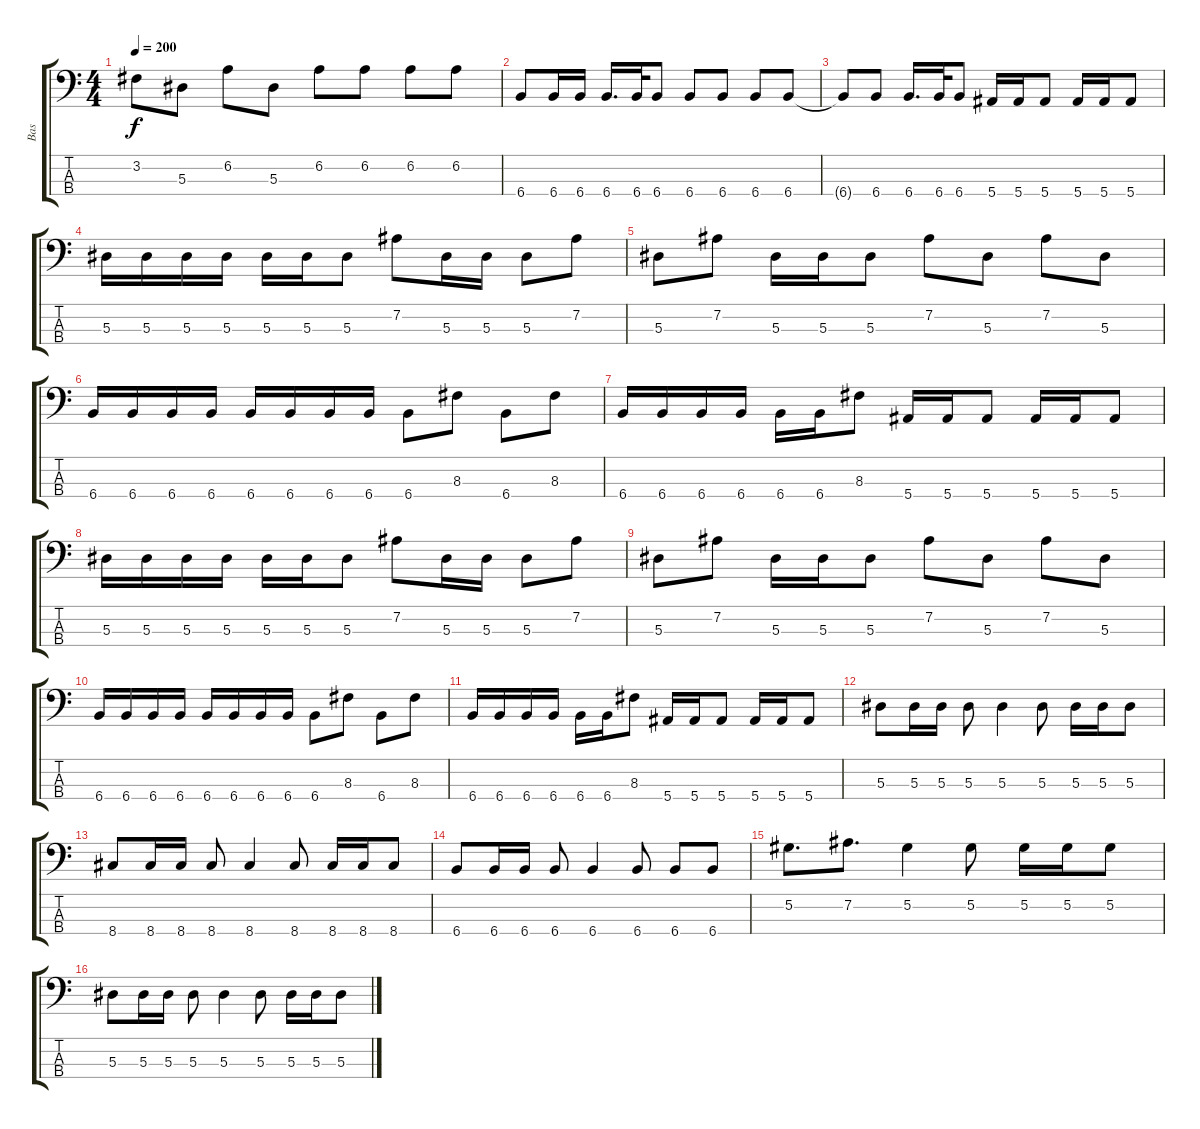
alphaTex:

\track ("Bas" "Bas") {instrument electricbassfinger}
\staff {score tabs}
\tuning (Ab2 Eb2 Bb1 F1) {hide}
\ts (4 4)
\tempo 200
\clef f4
\ks c
3.2.8{dy f} 5.3.8 6.2.8 5.3.8 6.2.8 6.2.8 6.2.8 6.2.8 |
6.4.8 6.4.16 6.4.16 6.4.16{d} 6.4.32 6.4.8 6.4.8 6.4.8 6.4.8 6.4.8 |
6.4{t}.8 6.4.8 6.4.16{d} 6.4.32 6.4.8 5.4.16 5.4.16 5.4.8 5.4.16 5.4.16 5.4.8 |
5.3.16 5.3.16 5.3.16 5.3.16 5.3.16 5.3.16 5.3.8 7.2.8 5.3.16 5.3.16 5.3.8 7.2.8 |
5.3.8 7.2.8 5.3.16 5.3.16 5.3.8 7.2.8 5.3.8 7.2.8 5.3.8 |
6.4.16 6.4.16 6.4.16 6.4.16 6.4.16 6.4.16 6.4.16 6.4.16 6.4.8 8.3.8 6.4.8 8.3.8 |
6.4.16 6.4.16 6.4.16 6.4.16 6.4.16 6.4.16 8.3.8 5.4.16 5.4.16 5.4.8 5.4.16 5.4.16 5.4.8 |
5.3.16 5.3.16 5.3.16 5.3.16 5.3.16 5.3.16 5.3.8 7.2.8 5.3.16 5.3.16 5.3.8 7.2.8 |
5.3.8 7.2.8 5.3.16 5.3.16 5.3.8 7.2.8 5.3.8 7.2.8 5.3.8 |
6.4.16 6.4.16 6.4.16 6.4.16 6.4.16 6.4.16 6.4.16 6.4.16 6.4.8 8.3.8 6.4.8 8.3.8 |
6.4.16 6.4.16 6.4.16 6.4.16 6.4.16 6.4.16 8.3.8 5.4.16 5.4.16 5.4.8 5.4.16 5.4.16 5.4.8 |
5.3.8 5.3.16 5.3.16 5.3.8 5.3.4 5.3.8 5.3.16 5.3.16 5.3.8 |
8.4.8 8.4.16 8.4.16 8.4.8 8.4.4 8.4.8 8.4.16 8.4.16 8.4.8 |
6.4.8 6.4.16 6.4.16 6.4.8 6.4.4 6.4.8 6.4.8 6.4.8 |
5.2.8{d} 7.2.8{d} 5.2.4 5.2.8 5.2.16 5.2.16 5.2.8 |
5.3.8 5.3.16 5.3.16 5.3.8 5.3.4 5.3.8 5.3.16 5.3.16 5.3.8
